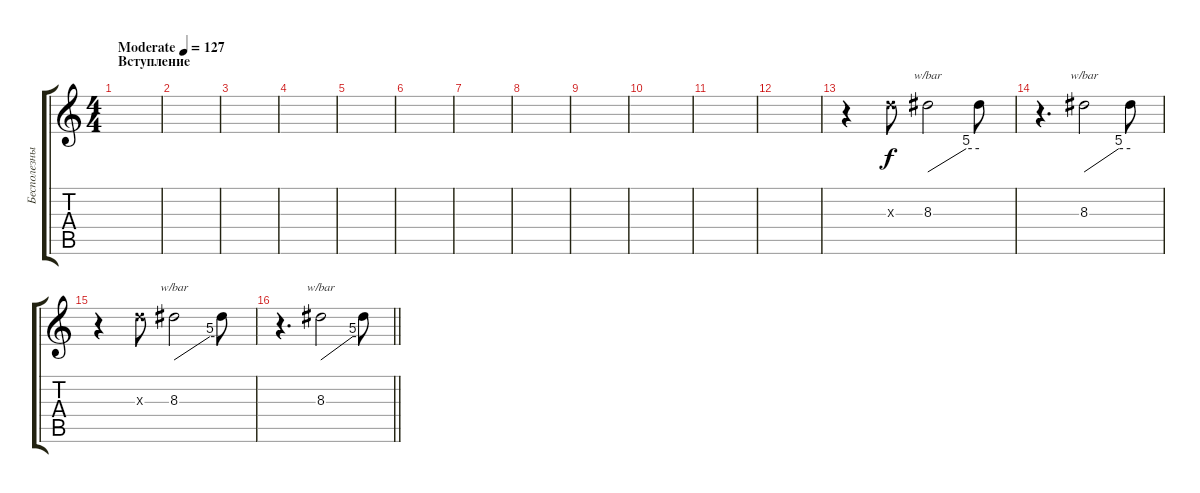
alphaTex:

\track ("Бесполезный" "Бесполезны") {instrument overdrivenguitar}
\staff {score tabs}
\tuning (E4 B3 G3 D3 A2 D2) {hide}
\ts (4 4)
\section ("" "Вступление")
\tempo (127 "Moderate")
\clef g2
\ks c
|
|
|
|
|
|
|
|
|
|
|
|
r.4 7.3{x}.8 8.3.2{tbe (custom default 0 0 45 20 60 20)} 8.3{t}.8 |
r.4{d} 8.3.2{tbe (custom default 0 0 45 20 60 20)} 8.3{t}.8 |
r.4 7.3{x}.8 8.3.2{tbe (custom default 0 0 45 20 60 20)} 8.3{t}.8 |
\barLineRight lightlight
r.4{d} 8.3.2{tbe (custom default 0 0 45 20 60 20)} 8.3{t}.8
